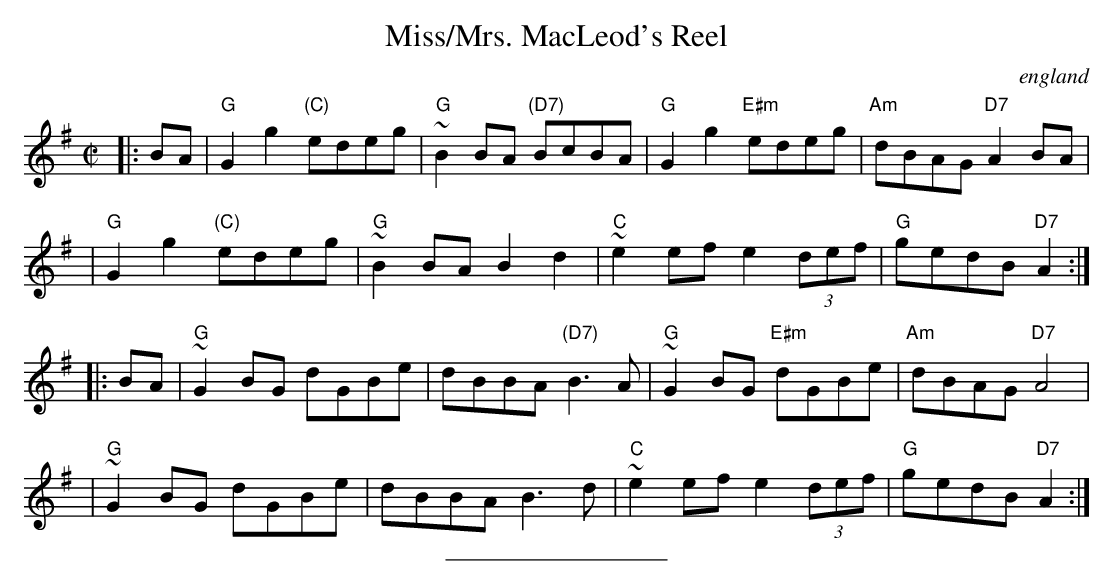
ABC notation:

X:1
T: Miss/Mrs. MacLeod's Reel
O:england
M: C|
L: 1/8
K: G
|: BA \
| "G"G2g2 "(C)"edeg | "G"~B2BA "(D7)"BcBA \
| "G"G2g2 "E#m"edeg | "Am"dBAG "D7"A2BA |
| "G"G2g2 "(C)"edeg | "G"~B2BA B2d2 \
| "C"~e2ef e2(3def | "G"gedB "D7"A2 :|
|: BA \
| "G"~G2BG dGBe | dBBA "(D7)"B3A \
| "G"~G2BG "E#m"dGBe | "Am"dBAG "D7"A4 |
| "G"~G2BG dGBe | dBBA B3d \
| "C"~e2ef e2(3def | "G"gedB "D7"A2 :|
